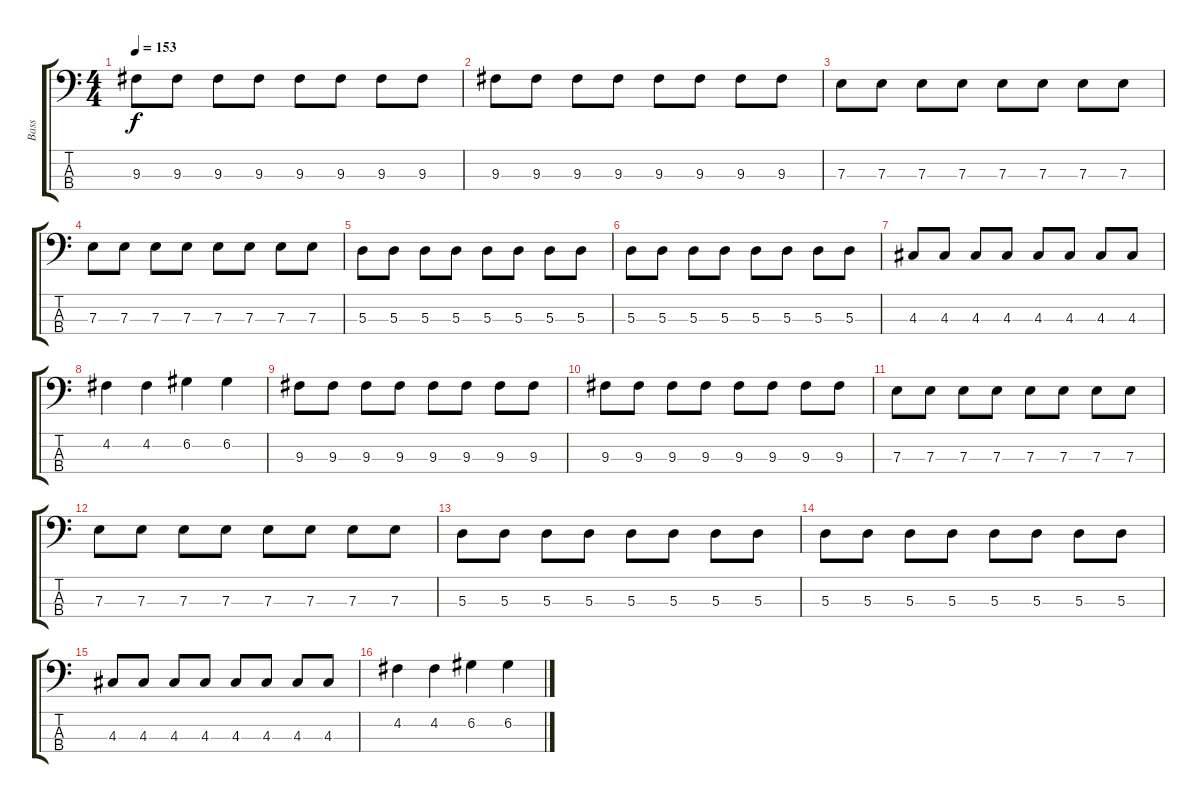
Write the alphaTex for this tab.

\track ("Bass" "Bass") {instrument electricbassfinger}
\staff {score tabs}
\tuning (G2 D2 A1 E1) {hide}
\ts (4 4)
\tempo 153
\clef f4
\ks c
9.3.8{dy f} 9.3.8 9.3.8 9.3.8 9.3.8 9.3.8 9.3.8 9.3.8 |
9.3.8 9.3.8 9.3.8 9.3.8 9.3.8 9.3.8 9.3.8 9.3.8 |
7.3.8 7.3.8 7.3.8 7.3.8 7.3.8 7.3.8 7.3.8 7.3.8 |
7.3.8 7.3.8 7.3.8 7.3.8 7.3.8 7.3.8 7.3.8 7.3.8 |
5.3.8 5.3.8 5.3.8 5.3.8 5.3.8 5.3.8 5.3.8 5.3.8 |
5.3.8 5.3.8 5.3.8 5.3.8 5.3.8 5.3.8 5.3.8 5.3.8 |
4.3.8 4.3.8 4.3.8 4.3.8 4.3.8 4.3.8 4.3.8 4.3.8 |
4.2.4 4.2.4 6.2.4 6.2.4 |
9.3.8 9.3.8 9.3.8 9.3.8 9.3.8 9.3.8 9.3.8 9.3.8 |
9.3.8 9.3.8 9.3.8 9.3.8 9.3.8 9.3.8 9.3.8 9.3.8 |
7.3.8 7.3.8 7.3.8 7.3.8 7.3.8 7.3.8 7.3.8 7.3.8 |
7.3.8 7.3.8 7.3.8 7.3.8 7.3.8 7.3.8 7.3.8 7.3.8 |
5.3.8 5.3.8 5.3.8 5.3.8 5.3.8 5.3.8 5.3.8 5.3.8 |
5.3.8 5.3.8 5.3.8 5.3.8 5.3.8 5.3.8 5.3.8 5.3.8 |
4.3.8 4.3.8 4.3.8 4.3.8 4.3.8 4.3.8 4.3.8 4.3.8 |
4.2.4 4.2.4 6.2.4 6.2.4
